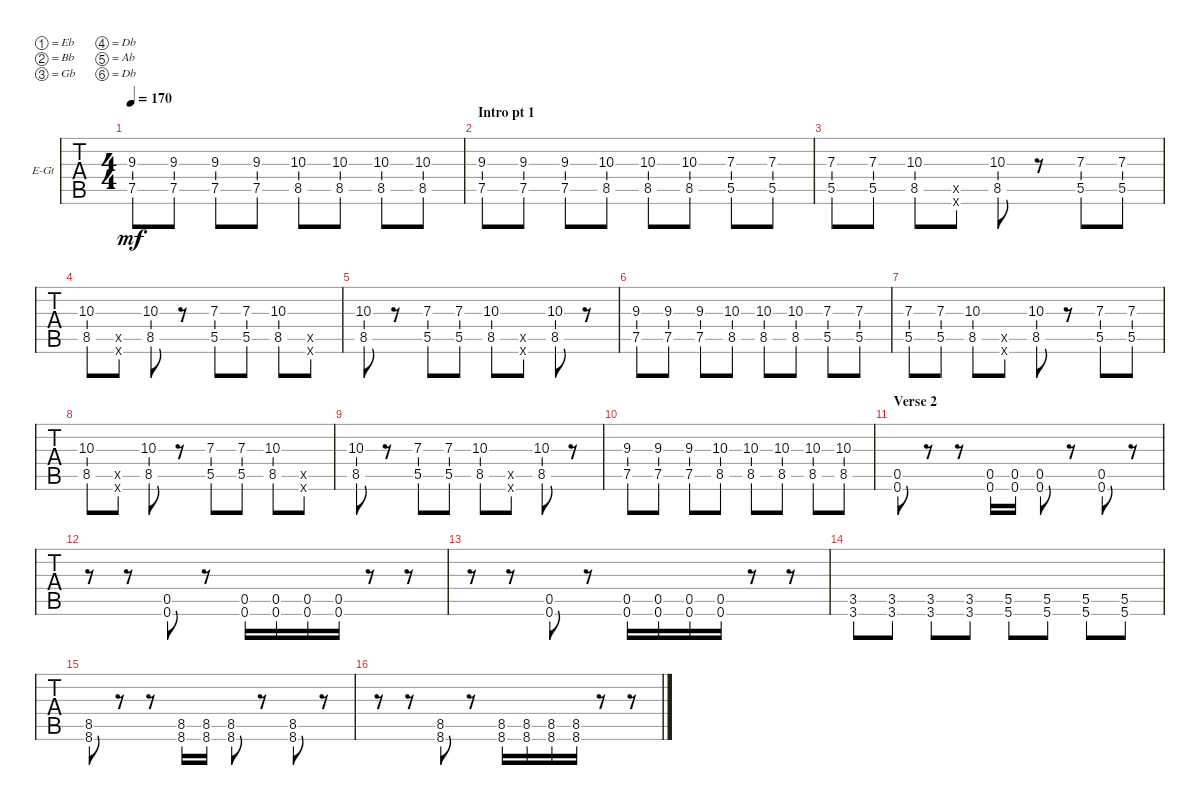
\defaultSystemsLayout 4
\bracketExtendMode groupsimilarinstruments
\firstSystemTrackNameOrientation horizontal
\otherSystemsTrackNameOrientation horizontal
\track ("Guitar 1" "E-Gt") {instrument distortionguitar}
\staff {tabs}
\tuning (Eb4 Bb3 Gb3 Db3 Ab2 Db2)
\ts (4 4)
\tempo 170
\clef g2
\ks c
(7.5 9.3).8{dy mf} (9.3 7.5).8 (7.5 9.3).8 (7.5 9.3).8 (8.5 10.3).8 (8.5 10.3).8 (8.5 10.3).8 (8.5 10.3).8 |
\section ("" "Intro pt 1")
(7.5 9.3).8 (7.5 9.3).8 (7.5 9.3).8 (8.5 10.3).8 (8.5 10.3).8 (8.5 10.3).8 (5.5 7.3).8 (5.5 7.3).8 |
(5.5 7.3).8 (5.5 7.3).8 (8.5 10.3).8 (8.5{x} 8.6{x}).8 (8.5 10.3).8 r.8 (5.5 7.3).8 (5.5 7.3).8 |
(8.5 10.3).8 (0.6{x} 0.5{x}).8 (8.5 10.3).8 r.8 (5.5 7.3).8 (5.5 7.3).8 (8.5 10.3).8 (0.6{x} 0.5{x}).8 |
(8.5 10.3).8 r.8 (5.5 7.3).8 (5.5 7.3).8 (8.5 10.3).8 (0.5{x} 0.6{x}).8 (8.5 10.3).8 r.8 |
(7.5 9.3).8 (7.5 9.3).8 (7.5 9.3).8 (8.5 10.3).8 (8.5 10.3).8 (8.5 10.3).8 (5.5 7.3).8 (5.5 7.3).8 |
(5.5 7.3).8 (5.5 7.3).8 (8.5 10.3).8 (8.5{x} 8.6{x}).8 (8.5 10.3).8 r.8 (5.5 7.3).8 (5.5 7.3).8 |
(8.5 10.3).8 (0.6{x} 0.5{x}).8 (8.5 10.3).8 r.8 (5.5 7.3).8 (5.5 7.3).8 (8.5 10.3).8 (0.6{x} 0.5{x}).8 |
(8.5 10.3).8 r.8 (5.5 7.3).8 (5.5 7.3).8 (8.5 10.3).8 (0.5{x} 0.6{x}).8 (8.5 10.3).8 r.8 |
(7.5 9.3).8 (7.5 9.3).8 (7.5 9.3).8 (8.5 10.3).8 (8.5 10.3).8 (8.5 10.3).8 (8.5 10.3).8 (8.5 10.3).8 |
\section ("" "Verse 2")
(0.6 0.5).8 r.8 r.8 (0.6 0.5).16 (0.6 0.5).16 (0.6 0.5).8 r.8 (0.5 0.6).8 r.8 |
r.8 r.8 (0.5 0.6).8 r.8 (0.6 0.5).16 (0.6 0.5).16 (0.5 0.6).16 (0.6 0.5).16 r.8 r.8 |
r.8 r.8 (0.5 0.6).8 r.8 (0.6 0.5).16 (0.6 0.5).16 (0.6 0.5).16 (0.6 0.5).16 r.8 r.8 |
(3.5 3.6).8 (3.6 3.5).8 (3.6 3.5).8 (3.6 3.5).8 (5.6 5.5).8 (5.6 5.5).8 (5.6 5.5).8 (5.6 5.5).8 |
(8.5 8.6).8 r.8 r.8 (8.6 8.5).16 (8.5 8.6).16 (8.5 8.6).8 r.8 (8.5 8.6).8 r.8 |
r.8 r.8 (8.6 8.5).8 r.8 (8.5 8.6).16 (8.5 8.6).16 (8.5 8.6).16 (8.5 8.6).16 r.8 r.8
